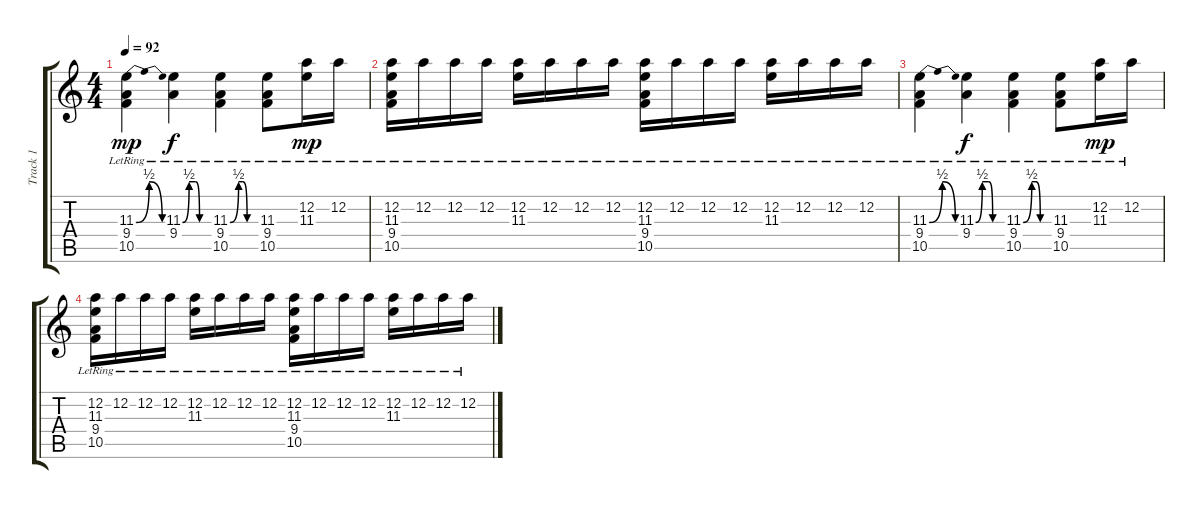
\track ("Track 1" "Track 1") {instrument electricguitarjazz}
\staff {score tabs}
\tuning (D4 A3 F3 C3 G2 C2) {hide}
\ts (4 4)
\tempo 92
\clef g2
\ks c
(11.3{be (bendrelease 0 0 16 2 35 2 60 0)} 9.4 10.5{lr}).4{dy mp} (11.3{be (custom 0 0 15 2 30 2 39 0 60 0) lr} 9.4{lr}).4{dy f} (11.3{be (custom 0 0 20 2 30 2 40 0 60 0) lr} 9.4{lr} 10.5{lr}).4 (11.3{lr} 9.4{lr} 10.5{lr}).8 (12.2{lr} 11.3{lr}).16{dy mp} 12.2{lr}.16 |
(12.2{lr} 11.3{lr} 9.4{lr} 10.5{lr}).16 12.2{lr}.16 12.2{lr}.16 12.2{lr}.16 (12.2{lr} 11.3{lr}).16 12.2{lr}.16 12.2{lr}.16 12.2{lr}.16 (12.2{lr} 11.3{lr} 9.4{lr} 10.5{lr}).16 12.2{lr}.16 12.2{lr}.16 12.2{lr}.16 (12.2{lr} 11.3{lr}).16 12.2{lr}.16 12.2{lr}.16 12.2{lr}.16 |
(11.3{be (bendrelease 0 0 16 2 35 2 60 0)} 9.4 10.5{lr}).4 (11.3{be (custom 0 0 15 2 30 2 39 0 60 0) lr} 9.4{lr}).4{dy f} (11.3{be (custom 0 0 20 2 30 2 40 0 60 0) lr} 9.4{lr} 10.5{lr}).4 (11.3{lr} 9.4{lr} 10.5{lr}).8 (12.2{lr} 11.3{lr}).16{dy mp} 12.2{lr}.16 |
(12.2{lr} 11.3{lr} 9.4{lr} 10.5{lr}).16 12.2{lr}.16 12.2{lr}.16 12.2{lr}.16 (12.2{lr} 11.3{lr}).16 12.2{lr}.16 12.2{lr}.16 12.2{lr}.16 (12.2{lr} 11.3{lr} 9.4{lr} 10.5{lr}).16 12.2{lr}.16 12.2{lr}.16 12.2{lr}.16 (12.2{lr} 11.3{lr}).16 12.2{lr}.16 12.2{lr}.16 12.2{lr}.16
